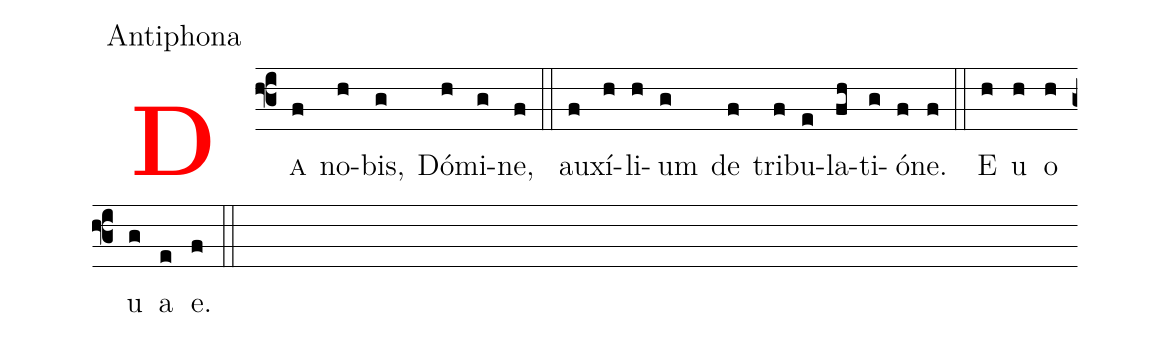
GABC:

office-part: Antiphona;
%%
<v>\bf\textcolor{red}{D}</v><v>\sc{a}</v>(f3f) no(h)bis,(g) Dó(h)mi(g)ne,(f) (::) au(f)xí(h)li(h)um(g) de(f) tri(f)bu(e)la(fh)ti(g)ó(f)ne.(f) (::) E(h) u(h) o(h) u(g) a(e) e.(f) (::)
